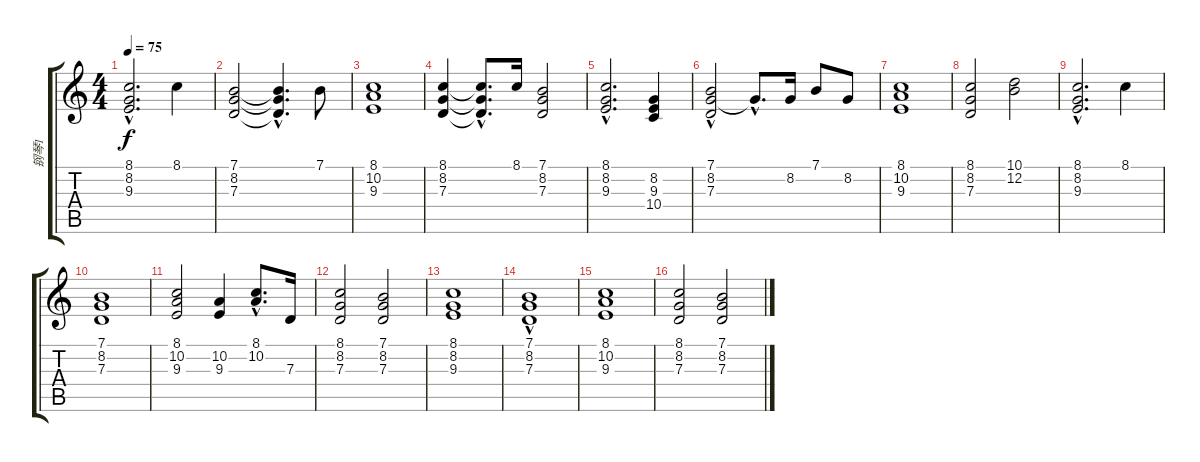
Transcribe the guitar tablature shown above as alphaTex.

\track ("钢琴1" "钢琴1") {instrument brightacousticpiano}
\staff {score tabs}
\tuning (E4 B3 G3 D3 A2 E2) {hide}
\ts (4 4)
\tempo 75
\clef g2
\ks c
(8.1{hac} 8.2{hac} 9.3{hac}).2{d dy f instrument brightacousticpiano} 8.1.4 |
(7.1 8.2 7.3).2 (7.1{hac t} 8.2{hac t} 7.3{hac t}).4{d} 7.1.8 |
(8.1 10.2 9.3).1 |
(8.1 8.2 7.3).4 (8.1{hac t} 8.2{hac t} 7.3{hac t}).8{d} 8.1.16 (7.1 8.2 7.3).2 |
(8.1{hac} 8.2{hac} 9.3{hac}).2{d} (8.2 9.3 10.4).4 |
(7.1{hac} 8.2 7.3).2 8.2{hac t}.8{d} 8.2.16 7.1.8 8.2.8 |
(8.1 10.2 9.3).1 |
(8.1 8.2 7.3).2 (10.1 12.2).2 |
(8.1{hac} 8.2{hac} 9.3{hac}).2{d} 8.1.4 |
(7.1 8.2 7.3).1 |
(8.1 10.2 9.3).2 (10.2 9.3).4 (8.1{hac} 10.2{hac}).8{d} 7.3.16 |
(8.1 8.2 7.3).2 (7.1 8.2 7.3).2 |
(8.1 8.2 9.3).1 |
(7.1{hac} 8.2 7.3).1 |
(8.1 10.2 9.3).1 |
(8.1 8.2 7.3).2 (7.1 8.2 7.3).2
